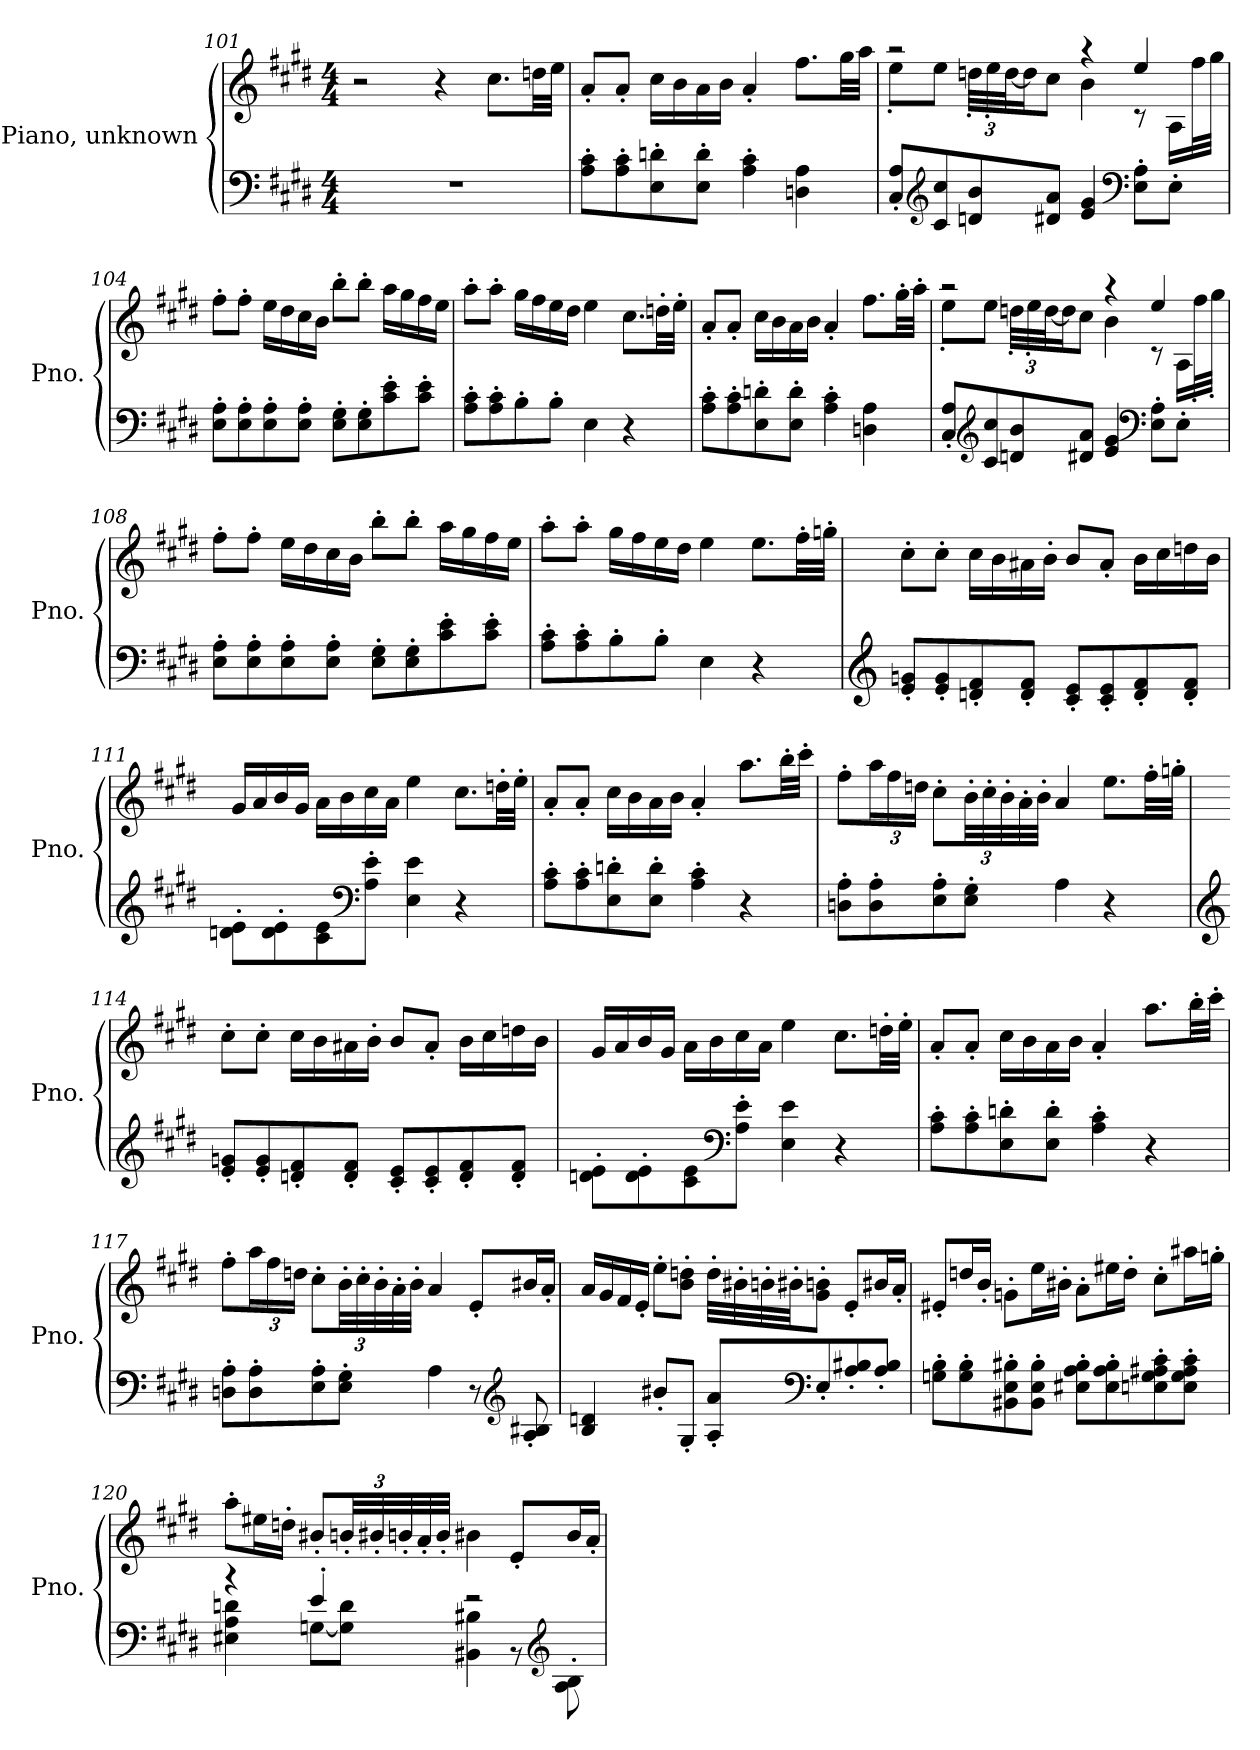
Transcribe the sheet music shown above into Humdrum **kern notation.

**kern	**kern
*part1	*part1
*staff2	*staff1
*I"Piano, unknown	*
*I'Pno.	*
*clefF4	*clefG2
*k[f#c#g#d#]	*k[f#c#g#d#]
*M4/4	*M4/4
=101	=101
1r	2r
.	4r
.	8.cc#\L
.	32ddn\LL
.	32ee\JJJ
=102	=102
8A\' 8c#\'L	8a'/L
8A\' 8c#\'	8a'/J
8E\' 8dn\'	16cc#\LL
.	16b\
8E\' 8d\'J	16a\
.	16b\JJ
4A\' 4c#\'	4a'/
4Dn\ 4A\	8.ff#\L
.	32gg#\LL
.	32aa\JJJ
!!LO:LB:g=z
=103	=103
*	*^
8C#/' 8A/'L	2r	8ee'\L
*clefG2	*	*
8c#/ 8cc#/	.	8ee\J
*	*	*Xbrackettup
8dn/ 8b/	.	48ddn'\LLL
.	.	48ee'\
.	.	[48dd\J
.	.	16dd\J]
8d#X/ 8a/J	.	8cc#\J
4e/ 4g#/	4r	4b\
*clefF4	*	*
8E\' 8A\'L	4ee/	8r
8E'\J	.	16A\LL
.	.	32ff#\L
.	.	32gg#\JJJ
*	*v	*v
=104	=104
8E\' 8A\'L	8ff#'\L
8E\' 8A\'	8ff#'\J
8E\' 8A\'	16ee\LL
.	16dd#\
8E\' 8A\'J	16cc#\
.	16b\JJ
8E\' 8G#\'L	8bb'\L
8E\' 8G#\'	8bb'\J
8c#\' 8e\'	16aa\LL
.	16gg#\
8c#\' 8e\'J	16ff#\
.	16ee\JJ
=105	=105
8A\' 8c#\'L	8aa'\L
8A\' 8c#\'	8aa'\J
8B'\	16gg#\LL
.	16ff#\
8B'\J	16ee\
.	16dd#\JJ
4E\	4ee\
4r	8.cc#\L
.	32ddn'\LL
.	32ee'\JJJ
!!LO:LB:g=z
=106	=106
8A\' 8c#\'L	8a'/L
8A\' 8c#\'	8a'/J
8E\' 8dn\'	16cc#\LL
.	16b\
8E\' 8d\'J	16a\
.	16b\JJ
4A\' 4c#\'	4a'/
4Dn\ 4A\	8.ff#\L
.	32gg#'\LL
.	32aa'\JJJ
=107	=107
*	*^
8C#/' 8A/'L	2r	8ee'\L
*clefG2	*	*
8c#/ 8cc#/	.	8ee\J
8dn/ 8b/	.	48ddn'\LLL
.	.	48ee'\
.	.	[48dd\J
.	.	16dd\J]
8d#X/ 8a/J	.	8cc#\J
4e/ 4g#/	4r	4b\
*clefF4	*	*
8E\' 8A\'L	4ee/	8r
8E'\J	.	16A\LL
.	.	32ff#'\L
.	.	32gg#'\JJJ
*	*v	*v
=108	=108
8E\' 8A\'L	8ff#'\L
8E\' 8A\'	8ff#'\J
8E\' 8A\'	16ee\LL
.	16dd#\
8E\' 8A\'J	16cc#\
.	16b\JJ
8E\' 8G#\'L	8bb'\L
8E\' 8G#\'	8bb'\J
8c#\' 8e\'	16aa\LL
.	16gg#\
8c#\' 8e\'J	16ff#\
.	16ee\JJ
!!LO:PB:g=z
=109	=109
8A\' 8c#\'L	8aa'\L
8A\' 8c#\'	8aa'\J
8B'\	16gg#\LL
.	16ff#\
8B'\J	16ee\
.	16dd#\JJ
4E\	4ee\
4r	8.ee\L
.	32ff#'\LL
.	32ggn'\JJJ
=110	=110
*clefG2	*
8e/' 8gn/'L	8cc#'\L
8e/' 8g/'	8cc#'\J
8dn/' 8f#/'	16cc#\LL
.	16b\
8d/' 8f#/'J	16a#X\
.	16b'\JJ
8c#/' 8e/'L	8b/L
8c#/' 8e/'	8a#'/J
8d/' 8f#/'	16b\LL
.	16cc#\
8d/' 8f#/'J	16ddn\
.	16b\JJ
=111	=111
8dn\' 8e\'L	16g#/LL
.	16a/
8d\' 8e\'	16b/
.	16g#/JJ
8c#\ 8e\	16a\LL
.	16b\
*clefF4	*
8A\' 8e\'J	16cc#\
.	16a\JJ
4E\ 4e\	4ee\
4r	8.cc#\L
.	32ddn'\LL
.	32ee'\JJJ
!!LO:LB:g=z
=112	=112
8A\' 8c#\'L	8a'/L
8A\' 8c#\'	8a'/J
8E\' 8dn\'	16cc#\LL
.	16b\
8E\' 8d\'J	16a\
.	16b\JJ
4A\' 4c#\'	4a'/
4r	8.aa\L
.	32bb'\LL
.	32ccc#'\JJJ
=113	=113
8Dn\' 8A\'L	8ff#'\L
8D\' 8A\'	24aa\L
.	24ff#\
.	24ddn\JJ
8E\' 8A\'	8cc#'\L
8E\' 8G#\'J	48b'\LL
.	48cc#'\
.	48b'\
.	32a'\
.	32b'\JJJ
4A\	4a/
4r	8.ee\L
.	32ff#'\LL
.	32ggn'\JJJ
!!LO:LB:g=z
=114	=114
*clefG2	*
8e/' 8gn/'L	8cc#'\L
8e/' 8g/'	8cc#'\J
8dn/' 8f#/'	16cc#\LL
.	16b\
8d/' 8f#/'J	16a#X\
.	16b'\JJ
8c#/' 8e/'L	8b/L
8c#/' 8e/'	8a#'/J
8d/' 8f#/'	16b\LL
.	16cc#\
8d/' 8f#/'J	16ddn\
.	16b\JJ
=115	=115
8dn\' 8e\'L	16g#/LL
.	16a/
8d\' 8e\'	16b/
.	16g#/JJ
8c#\ 8e\	16a\LL
.	16b\
*clefF4	*
8A\' 8e\'J	16cc#\
.	16a\JJ
4E\ 4e\	4ee\
4r	8.cc#\L
.	32ddn'\LL
.	32ee'\JJJ
=116	=116
8A\' 8c#\'L	8a'/L
8A\' 8c#\'	8a'/J
8E\' 8dn\'	16cc#\LL
.	16b\
8E\' 8d\'J	16a\
.	16b\JJ
4A\' 4c#\'	4a'/
4r	8.aa\L
.	32bb'\LL
.	32ccc#'\JJJ
!!LO:LB:g=z
=117	=117
8Dn\' 8A\'L	8ff#'\L
8D\' 8A\'	24aa\L
.	24ff#\
.	24ddn\JJ
8E\' 8A\'	8cc#'\L
8E\' 8G#\'J	48b'\LL
.	48cc#'\
.	48b'\
.	32a'\
.	32b'\JJJ
4A\	4a/
8r	8e'/L
*clefG2	*
8A/' 8B#X/'	16b#X/L
.	16a'/JJ
=118	=118
4B/ 4dn/	16a/LL
.	16g#/
.	16f#/
.	16e'/JJ
8b#X'/L	8ee'\L
8G#'/J	8b\' 8ddn\'J
8A/' 8a/'L	32dd'\LLL
.	32b#X'\
.	32bn'\
.	32b#X'\JJ
*clefF4	*
8E'/	8g#\' 8bn\'J
8A/' 8B#X/'	8e'/L
8A/' 8B#/'J	16b#X/L
.	16a'/JJ
!!LO:LB:g=z
=119	=119
8Gn\' 8B\'L	8e#X'/L
8G\' 8B\'	16ddn/L
.	16b'/JJ
8BB#X\' 8E\' 8B#X\'	8gn'\L
8BB#\' 8E\' 8B#\'J	16ee\L
.	16b#X'\JJ
8E#X\' 8A\' 8B#\'L	8a'\L
8E#\' 8A\' 8B#\'	16ee#X\L
.	16dd'\JJ
8En\' 8G\' 8A#X\' 8c#\'	8cc#'\L
8E\' 8G\' 8A#\' 8c#\'J	16aa#X\L
.	16ggn'\JJ
=120	=120
*^	*
4r	4E#X\ 4A\ 4dn\	8aa'\L
.	.	16ee#X\L
.	.	16ddn'\JJ
4e'/	[8Gn\L	8b#X'/L
.	8G\] 8d\J	48bn'/LL
.	.	48b#X'/
.	.	48bn'/
.	.	32a'/
.	.	32b'/JJJ
2r	4BB#X\ 4B#X\	4b#X\
.	8r	8e'/L
*clefG2	*	*
.	8A\' 8B#\'	16b#/L
.	.	16a'/JJ
*v	*v	*
=	=
*-	*-
